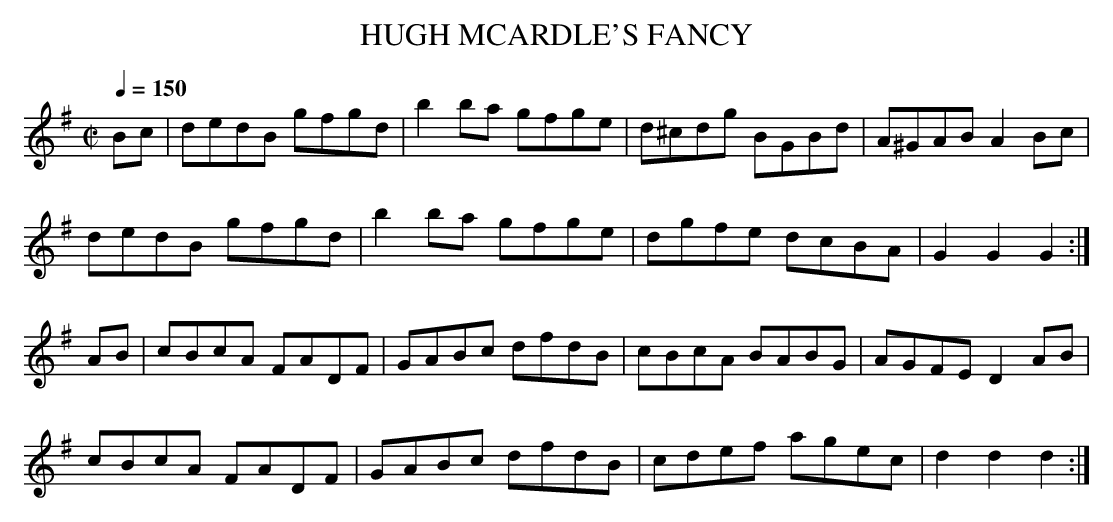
X:1
T:HUGH MCARDLE'S FANCY
Q:1/4=150
M:C|
L:1/8
K:G
Bc|dedB gfgd|b2ba gfge|d^cdg BGBd|A^GAB A2Bc|
dedB gfgd|b2ba gfge|dgfe dcBA|G2G2G2:|
AB|cBcA FADF|GABc dfdB|cBcA BABG|AGFE D2AB|
cBcA FADF|GABc dfdB|cdef agec|d2d2d2:|
